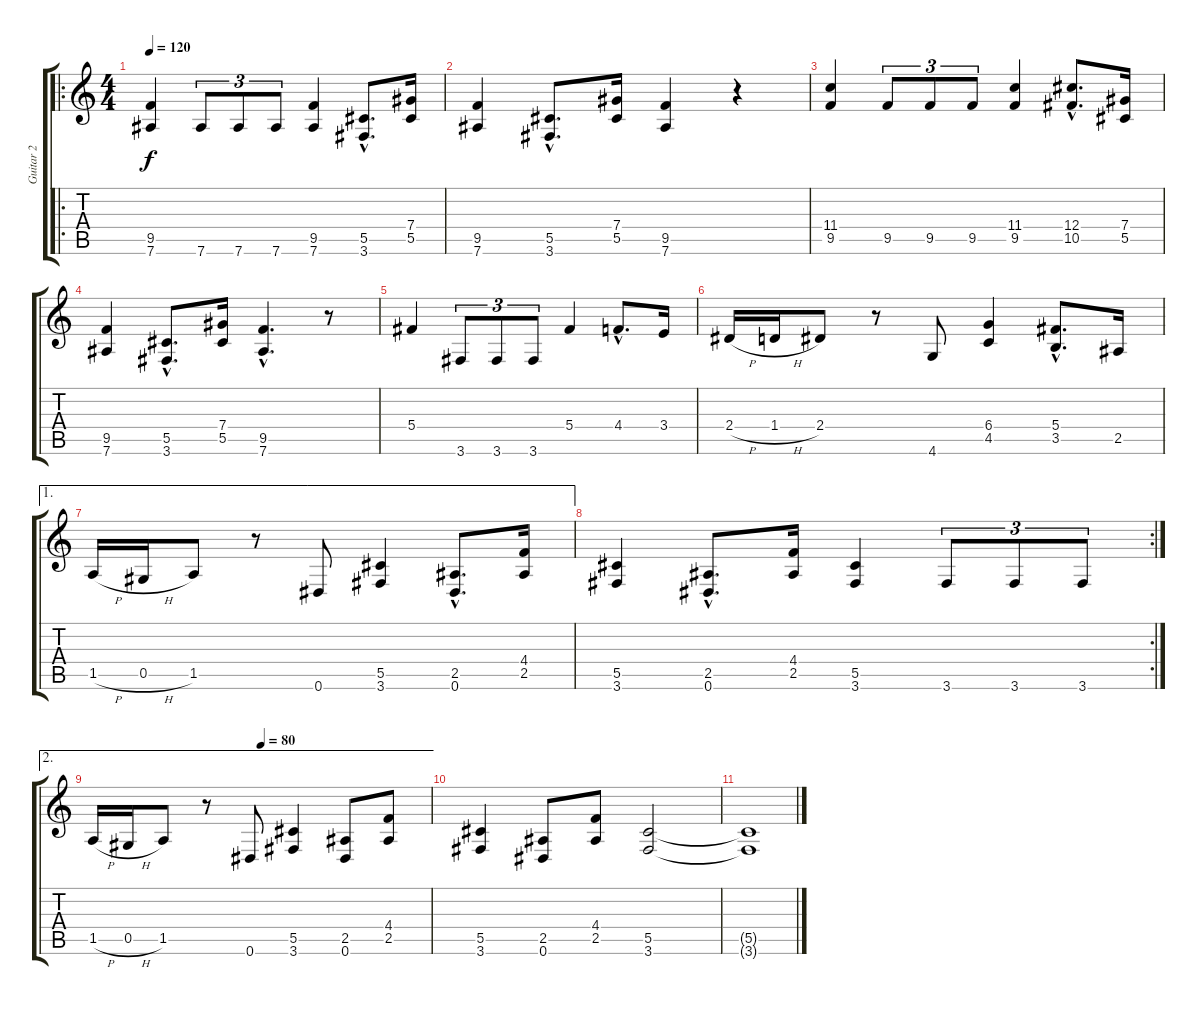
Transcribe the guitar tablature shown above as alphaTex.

\track ("Guitar 2" "Guitar 2") {instrument distortionguitar}
\staff {score tabs}
\tuning (Eb4 Bb3 Gb3 Db3 Ab2 Eb2) {hide}
\ro
\ts (4 4)
\tempo 120
\clef g2
\ks c
(9.5 7.6).4{dy f instrument distortionguitar} 7.6.8{tu (3 2)} 7.6.8{tu (3 2)} 7.6.8{tu (3 2)} (9.5 7.6).4 (5.5{hac} 3.6{hac}).8{d} (7.4 5.5).16 |
(9.5 7.6).4 (5.5{hac} 3.6{hac}).8{d} (7.4 5.5).16 (9.5 7.6).4 r.4 |
(11.4 9.5).4 9.5.8{tu (3 2)} 9.5.8{tu (3 2)} 9.5.8{tu (3 2)} (11.4 9.5).4 (12.4{hac} 10.5{hac}).8{d} (7.4 5.5).16 |
(9.5 7.6).4 (5.5{hac} 3.6{hac}).8{d} (7.4 5.5).16 (9.5{hac} 7.6{hac}).4{d} r.8 |
5.4.4 3.6.8{tu (3 2)} 3.6.8{tu (3 2)} 3.6.8{tu (3 2)} 5.4.4 4.4{hac}.8{d} 3.4.16 |
2.4{h}.16 1.4{h}.16 2.4.8 r.8 4.6.8 (6.4 4.5).4 (5.4{hac} 3.5{hac}).8{d} 2.5.16 |
\ae 1
1.5{h}.16 0.5{h}.16 1.5.8 r.8 0.6.8 (5.5 3.6).4 (2.5{hac} 0.6{hac}).8{d} (4.4 2.5).16 |
\rc 2
(5.5 3.6).4 (2.5{hac} 0.6{hac}).8{d} (4.4 2.5).16 (5.5 3.6).4 3.6.8{tu (3 2)} 3.6.8{tu (3 2)} 3.6.8{tu (3 2)} |
\ae 2
\tempo (80 0.5)
1.5{h}.16 0.5{h}.16 1.5.8 r.8 0.6.8 (5.5 3.6).4 (2.5 0.6).8 (4.4 2.5).8 |
(5.5 3.6).4 (2.5 0.6).8 (4.4 2.5).8 (5.5 3.6).2 |
(5.5{t} 3.6{t}).1
